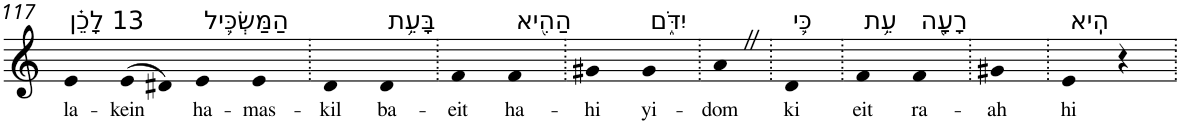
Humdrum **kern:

**kern	**text
*part1	*part1
*staff1	*staff1
*I"Piano	*
*I'Pno	*
!!LO:PB:g=z
*clefG2	*
*k[]	*
=117	=117
!LO:TX:a:t=13 לָכֵ֗ן	!
!	!LO:LY:b
4e	la-
!	!LO:LY:b
(>8e	-kein
8d#X)	.
!LO:TX:a:t=הַמַּשְׂכִּ֛יל	!
!	!LO:LY:b
4e	ha-
!	!LO:LY:b
4e	-mas-
=118.	=118.
!	!LO:LY:b
4d	-kil
!LO:TX:a:t=בָּעֵ֥ת	!
!	!LO:LY:b
4d	ba-
=119.	=119.
!	!LO:LY:b
4f	-eit
!LO:TX:a:t=הַהִ֖יא	!
!	!LO:LY:b
4f	ha-
=120.	=120.
!	!LO:LY:b
4g#X	-hi
!LO:TX:a:t=יִדֹּ֑ם	!
!	!LO:LY:b
4g#	yi-
=121.	=121.
!	!LO:LY:b
4aZ	-dom
=122.	=122.
!LO:TX:a:t=כִּ֛י	!
!	!LO:LY:b
4d	ki
=123.	=123.
!LO:TX:a:t=עֵ֥ת	!
!	!LO:LY:b
4f	eit
!LO:TX:a:t=רָעָ֖ה	!
!	!LO:LY:b
4f	ra-
=124.	=124.
!	!LO:LY:b
4g#X	-ah
=125.	=125.
!LO:TX:a:t=הִֽיא	!
!	!LO:LY:b
4e	hi
4r	.
=.	=.
*-	*-
